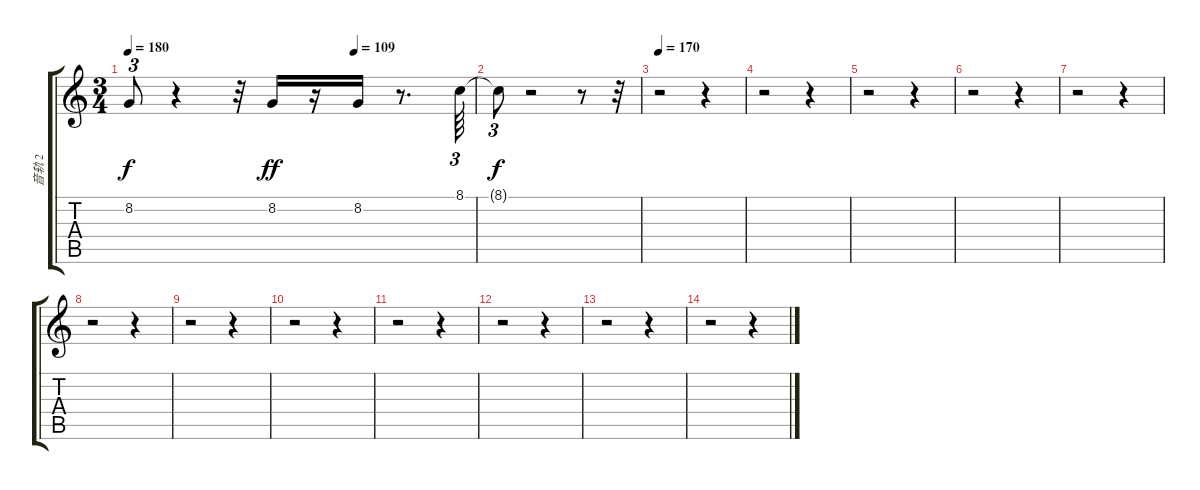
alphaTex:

\track ("音轨 2" "音轨 2") {instrument stringensemble1}
\staff {score tabs}
\tuning (E4 B3 G3 D3 A2 E2) {hide}
\ts (3 4)
\tempo 180
\tempo (109 0.6527777777777778)
\clef g2
\ks c
8.2{t}.8{tu (3 2) dy f} r.4 r.32 8.2.16{dy ff} r.16 8.2.16 r.8{d} 8.1.64{tu (3 2)} |
8.1{t}.8{tu (3 2) dy f} r.2 r.8 r.32 |
\tempo 170
r.2 r.4 |
r.2 r.4 |
r.2 r.4 |
r.2 r.4 |
r.2 r.4 |
r.2 r.4 |
r.2 r.4 |
r.2 r.4 |
r.2 r.4 |
r.2 r.4 |
r.2 r.4 |
r.2 r.4
